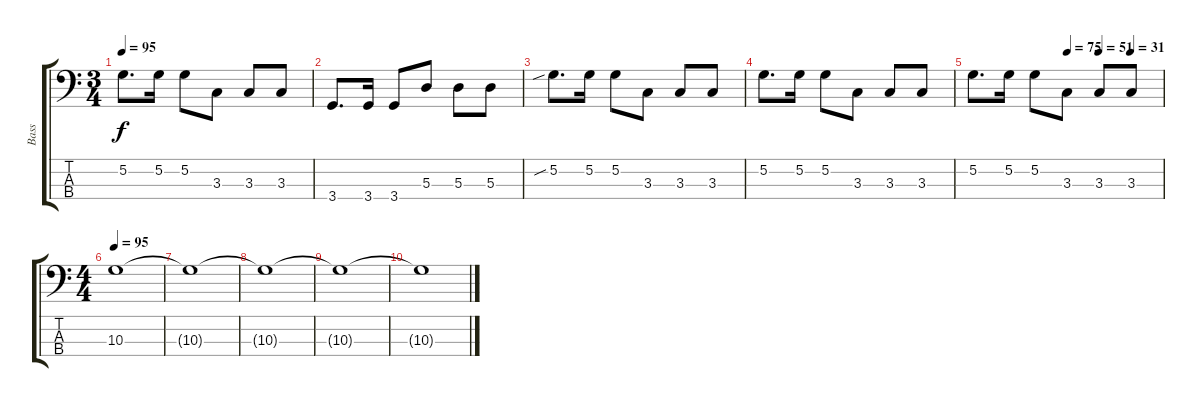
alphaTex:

\track ("Bass" "Bass") {instrument electricbasspick}
\staff {score tabs}
\tuning (G2 D2 A1 E1) {hide}
\ts (3 4)
\tempo 95
\clef f4
\ks c
5.2.8{d dy f} 5.2.16 5.2.8 3.3.8 3.3.8 3.3.8 |
3.4.8{d} 3.4.16 3.4.8 5.3.8 5.3.8 5.3.8 |
5.2{sib}.8{d} 5.2.16 5.2.8 3.3.8 3.3.8 3.3.8 |
5.2.8{d} 5.2.16 5.2.8 3.3.8 3.3.8 3.3.8 |
\tempo (75 0.5)
\tempo (51 0.6666666666666666)
\tempo (31 0.8333333333333334)
5.2.8{d} 5.2.16 5.2.8 3.3.8 3.3.8 3.3.8 |
\ts (4 4)
\tempo 95
10.3.1 |
10.3{t}.1 |
10.3{t}.1 |
10.3{t}.1 |
10.3{t}.1
